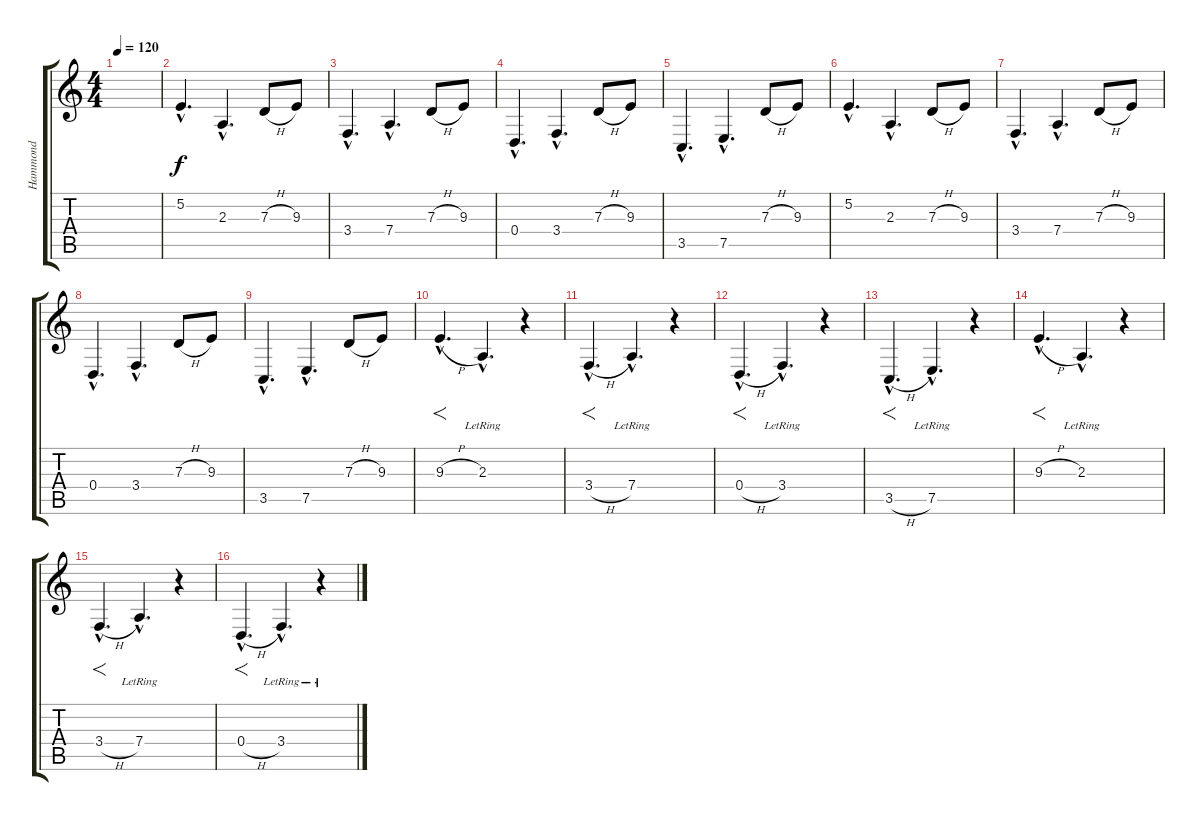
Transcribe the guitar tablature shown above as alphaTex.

\track ("Hammond" "Hammond") {instrument drawbarorgan}
\staff {score tabs}
\tuning (E4 B3 G3 D3 A2 E2) {hide}
\ts (4 4)
\tempo 120
\clef g2
\ks c
|
5.2{hac}.4{d} 2.3{hac}.4{d} 7.3{h}.8 9.3.8 |
3.4{hac}.4{d} 7.4{hac}.4{d} 7.3{h}.8 9.3.8 |
0.4{hac}.4{d} 3.4{hac}.4{d} 7.3{h}.8 9.3.8 |
3.5{hac}.4{d} 7.5{hac}.4{d} 7.3{h}.8 9.3.8 |
5.2{hac}.4{d} 2.3{hac}.4{d} 7.3{h}.8 9.3.8 |
3.4{hac}.4{d} 7.4{hac}.4{d} 7.3{h}.8 9.3.8 |
0.4{hac}.4{d} 3.4{hac}.4{d} 7.3{h}.8 9.3.8 |
3.5{hac}.4{d} 7.5{hac}.4{d} 7.3{h}.8 9.3.8 |
9.3{h hac}.4{f d} 2.3{hac lr}.4{d} r.4 |
3.4{h hac}.4{f d} 7.4{hac lr}.4{d} r.4 |
0.4{h hac}.4{f d} 3.4{hac lr}.4{d} r.4 |
3.5{h hac}.4{f d} 7.5{hac lr}.4{d} r.4 |
9.3{h hac}.4{f d} 2.3{hac lr}.4{d} r.4 |
3.4{h hac}.4{f d} 7.4{hac lr}.4{d} r.4 |
0.4{h hac}.4{f d} 3.4{hac lr}.4{d} r.4
